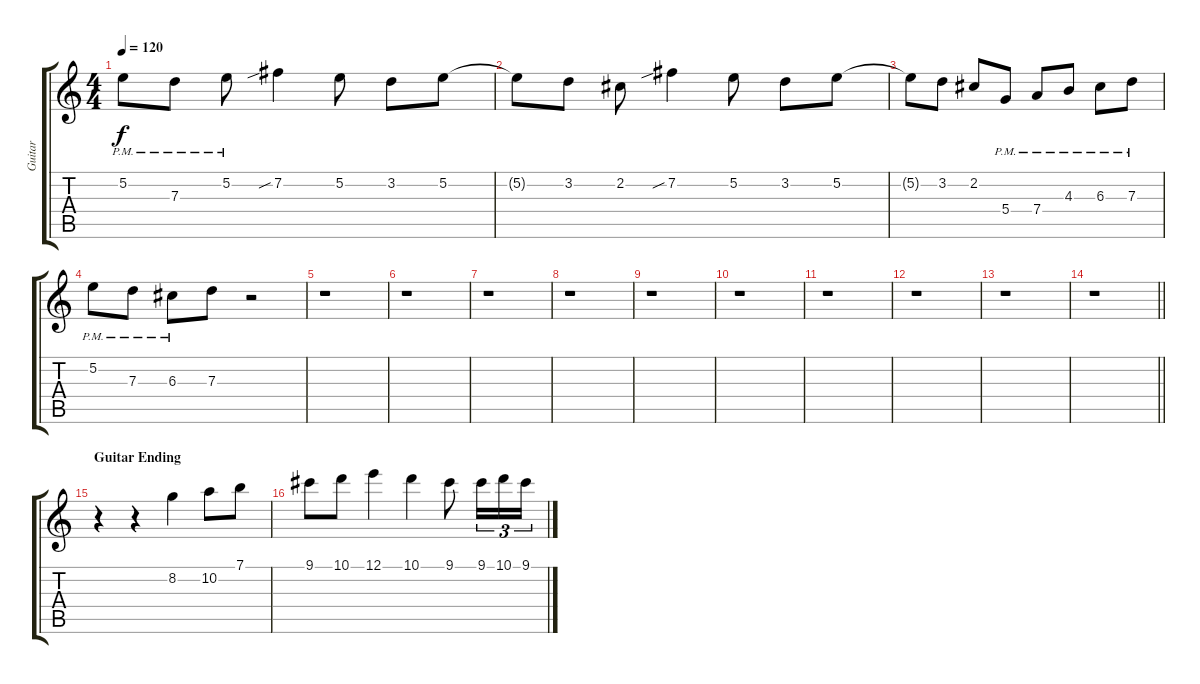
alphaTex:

\track ("Guitar" "Guitar") {instrument electricguitarjazz}
\staff {score tabs}
\tuning (E4 B3 G3 D3 A2 E2) {hide}
\ts (4 4)
\tempo 120
\clef g2
\ks c
5.2{pm}.8{dy f} 7.3{pm}.8 5.2{pm}.8 7.2{sib}.4 5.2.8 3.2.8 5.2.8 |
5.2{t}.8 3.2.8 2.2.8 7.2{sib}.4 5.2.8 3.2.8 5.2.8 |
5.2{t}.8 3.2.8 2.2.8 5.4{pm}.8 7.4{pm}.8 4.3{pm}.8 6.3{pm}.8 7.3{pm}.8 |
5.2{pm}.8 7.3{pm}.8 6.3{pm}.8 7.3.8 r.2 |
r.1 |
r.1 |
r.1 |
r.1 |
r.1 |
r.1 |
r.1 |
r.1 |
r.1 |
\barLineRight lightlight
r.1 |
\section ("" "Guitar Ending")
r.4 r.4 8.2.4 10.2.8 7.1.8 |
9.1.8 10.1.8 12.1.4 10.1.4 9.1.8 9.1.16{tu (3 2)} 10.1.16{tu (3 2)} 9.1.16{tu (3 2)}
